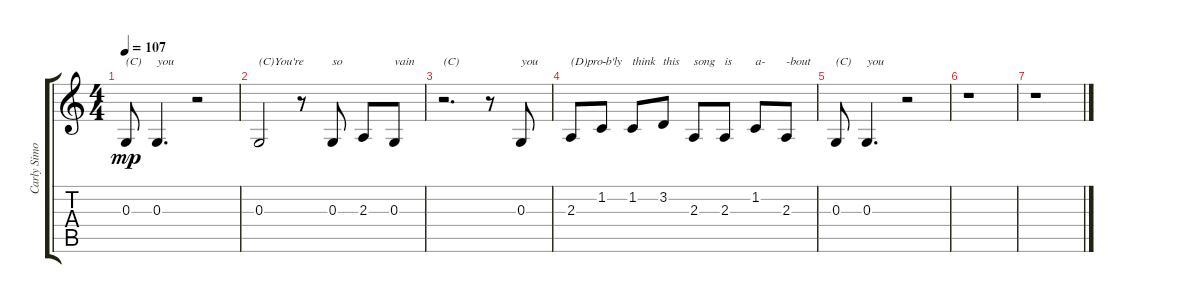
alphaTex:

\track ("Carly Simon" "Carly Simo") {instrument clarinet}
\staff {score tabs}
\tuning (E4 B3 G3 D3 A2 E2) {hide}
\ts (4 4)
\tempo 107
\clef g2
\ks c
0.3.8{txt "(C)" dy mp} 0.3.4{d txt "you"} r.2 |
0.3.2{txt "(C)You're"} r.8 0.3.8{txt "so"} 2.3.8 0.3.8{txt "vain"} |
r.2{d txt "(C)"} r.8 0.3.8{txt "you"} |
2.3.8{txt "(D)pro-"} 1.2.8{txt "-b'ly"} 1.2.8{txt "think"} 3.2.8{txt "this"} 2.3.8{txt "song"} 2.3.8{txt "is"} 1.2.8{txt "a-"} 2.3.8{txt "-bout"} |
0.3.8{txt "(C)"} 0.3.4{d txt "you"} r.2 |
r.1 |
r.1
